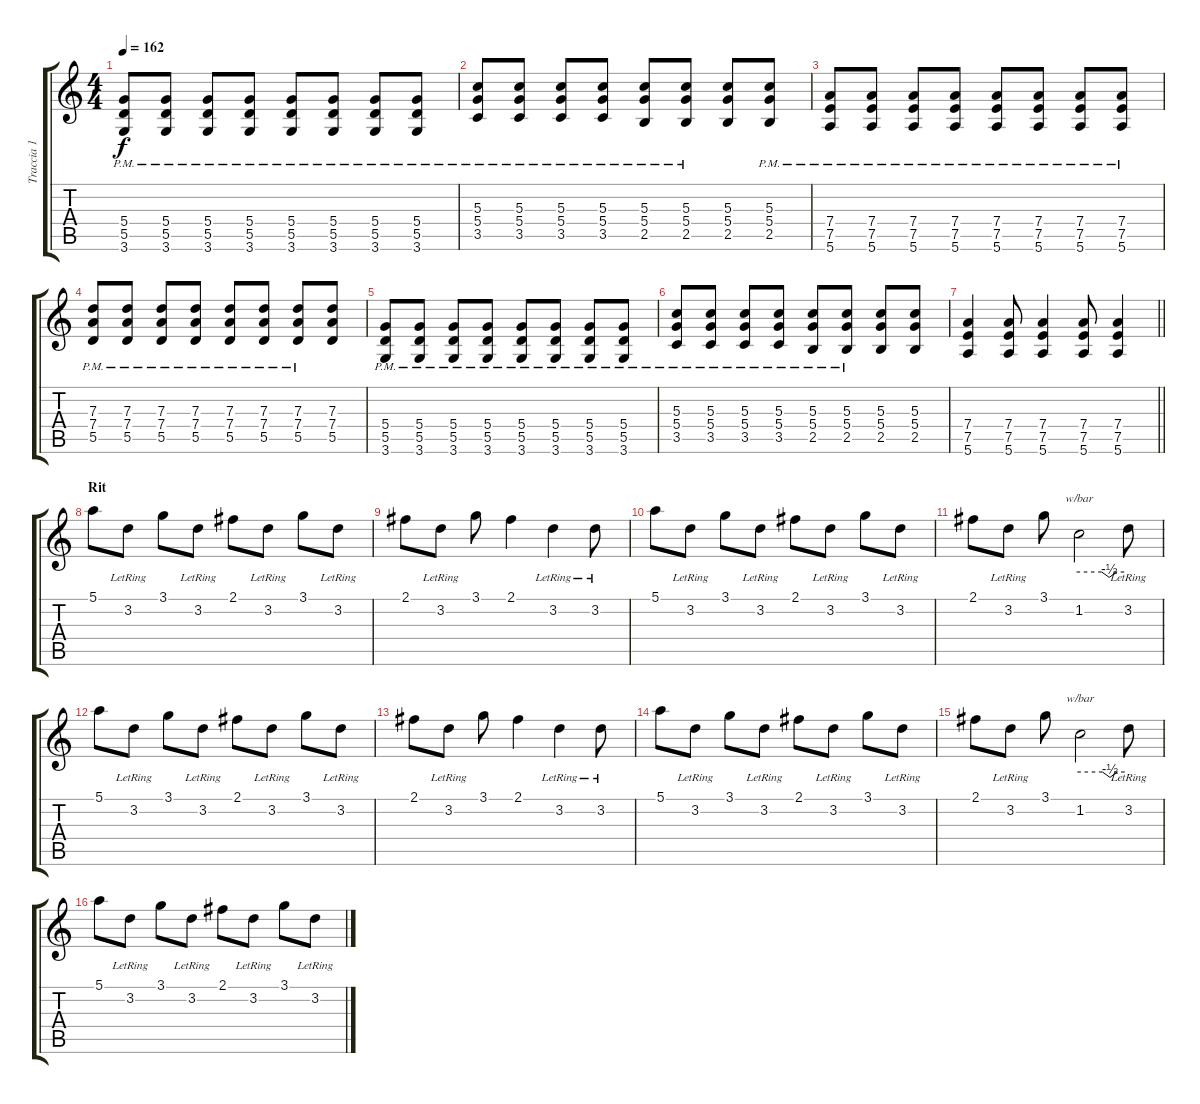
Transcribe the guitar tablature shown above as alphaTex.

\track ("Traccia 1" "Traccia 1") {instrument overdrivenguitar}
\staff {score tabs}
\tuning (E4 B3 G3 D3 A2 E2) {hide}
\ts (4 4)
\tempo 162
\clef g2
\ks c
(5.4{pm} 5.5{pm} 3.6{pm}).8{dy f} (5.4{pm} 5.5{pm} 3.6{pm}).8 (5.4{pm} 5.5{pm} 3.6{pm}).8 (5.4{pm} 5.5{pm} 3.6{pm}).8 (5.4{pm} 5.5{pm} 3.6{pm}).8 (5.4{pm} 5.5{pm} 3.6{pm}).8 (5.4{pm} 5.5{pm} 3.6{pm}).8 (5.4{pm} 5.5{pm} 3.6{pm}).8 |
(5.3{pm} 5.4{pm} 3.5{pm}).8 (5.3{pm} 5.4{pm} 3.5{pm}).8 (5.3{pm} 5.4{pm} 3.5{pm}).8 (5.3{pm} 5.4{pm} 3.5{pm}).8 (5.3{pm} 5.4{pm} 2.5{pm}).8 (5.3{pm} 5.4{pm} 2.5{pm}).8 (5.3 5.4 2.5).8 (5.3{pm} 5.4{pm} 2.5{pm}).8 |
(7.4{pm} 7.5{pm} 5.6{pm}).8 (7.4{pm} 7.5{pm} 5.6{pm}).8 (7.4{pm} 7.5{pm} 5.6{pm}).8 (7.4{pm} 7.5{pm} 5.6{pm}).8 (7.4{pm} 7.5{pm} 5.6{pm}).8 (7.4{pm} 7.5{pm} 5.6{pm}).8 (7.4{pm} 7.5{pm} 5.6{pm}).8 (7.4{pm} 7.5{pm} 5.6{pm}).8 |
(7.3{pm} 7.4{pm} 5.5{pm}).8 (7.3{pm} 7.4{pm} 5.5{pm}).8 (7.3{pm} 7.4{pm} 5.5{pm}).8 (7.3{pm} 7.4{pm} 5.5{pm}).8 (7.3{pm} 7.4{pm} 5.5{pm}).8 (7.3{pm} 7.4{pm} 5.5{pm}).8 (7.3{pm} 7.4{pm} 5.5{pm}).8 (7.3 7.4 5.5).8 |
(5.4{pm} 5.5{pm} 3.6{pm}).8 (5.4{pm} 5.5{pm} 3.6{pm}).8 (5.4{pm} 5.5{pm} 3.6{pm}).8 (5.4{pm} 5.5{pm} 3.6{pm}).8 (5.4{pm} 5.5{pm} 3.6{pm}).8 (5.4{pm} 5.5{pm} 3.6{pm}).8 (5.4{pm} 5.5{pm} 3.6{pm}).8 (5.4{pm} 5.5{pm} 3.6{pm}).8 |
(5.3{pm} 5.4{pm} 3.5{pm}).8 (5.3{pm} 5.4{pm} 3.5{pm}).8 (5.3{pm} 5.4{pm} 3.5{pm}).8 (5.3{pm} 5.4{pm} 3.5{pm}).8 (5.3{pm} 5.4{pm} 2.5{pm}).8 (5.3{pm} 5.4{pm} 2.5{pm}).8 (5.3 5.4 2.5).8 (5.3 5.4 2.5).8 |
\barLineRight lightlight
(7.4 7.5 5.6).4 (7.4 7.5 5.6).8 (7.4 7.5 5.6).4 (7.4 7.5 5.6).8 (7.4 7.5 5.6).4 |
\section ("" "Rit")
5.1.8{instrument overdrivenguitar} 3.2{lr}.8 3.1.8 3.2{lr}.8 2.1.8 3.2{lr}.8 3.1.8 3.2{lr}.8 |
2.1.8 3.2{lr}.8 3.1.8 2.1.4 3.2{lr}.4 3.2{lr}.8 |
5.1.8 3.2{lr}.8 3.1.8 3.2{lr}.8 2.1.8 3.2{lr}.8 3.1.8 3.2{lr}.8 |
2.1.8 3.2{lr}.8 3.1.8 1.2.2{tbe (custom default 0 0 30 0 40 -2 50 0 60 0)} 3.2{lr}.8 |
5.1.8 3.2{lr}.8 3.1.8 3.2{lr}.8 2.1.8 3.2{lr}.8 3.1.8 3.2{lr}.8 |
2.1.8 3.2{lr}.8 3.1.8 2.1.4 3.2{lr}.4 3.2{lr}.8 |
5.1.8 3.2{lr}.8 3.1.8 3.2{lr}.8 2.1.8 3.2{lr}.8 3.1.8 3.2{lr}.8 |
2.1.8 3.2{lr}.8 3.1.8 1.2.2{tbe (custom default 0 0 30 0 40 -2 50 0 60 0)} 3.2{lr}.8 |
5.1.8 3.2{lr}.8 3.1.8 3.2{lr}.8 2.1.8 3.2{lr}.8 3.1.8 3.2{lr}.8
